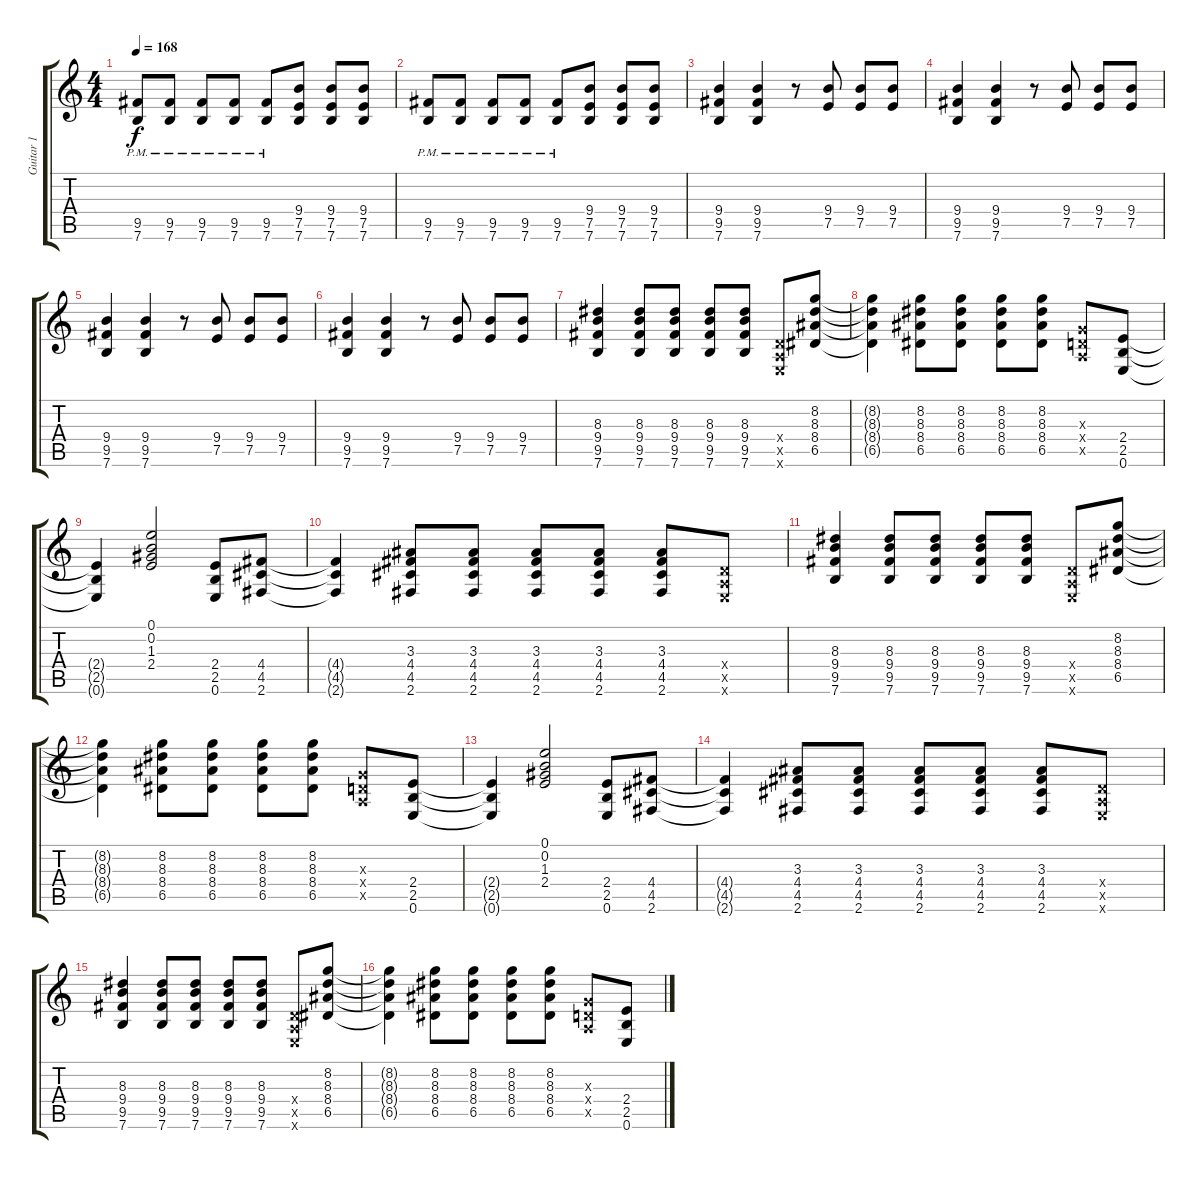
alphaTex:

\track ("Guitar 1" "Guitar 1") {instrument overdrivenguitar}
\staff {score tabs}
\tuning (E4 B3 G3 D3 A2 E2) {hide}
\ts (4 4)
\tempo 168
\clef g2
\ks c
(9.5{pm} 7.6{pm}).8{dy f} (9.5{pm} 7.6{pm}).8 (9.5{pm} 7.6{pm}).8 (9.5{pm} 7.6{pm}).8 (9.5{pm} 7.6{pm}).8 (9.4 7.5 7.6).8 (9.4 7.5 7.6).8 (9.4 7.5 7.6).8 |
(9.5{pm} 7.6{pm}).8 (9.5{pm} 7.6{pm}).8 (9.5{pm} 7.6{pm}).8 (9.5{pm} 7.6{pm}).8 (9.5{pm} 7.6{pm}).8 (9.4 7.5 7.6).8 (9.4 7.5 7.6).8 (9.4 7.5 7.6).8 |
(9.4 9.5 7.6).4 (9.4 9.5 7.6).4 r.8 (9.4 7.5).8 (9.4 7.5).8 (9.4 7.5).8 |
(9.4 9.5 7.6).4 (9.4 9.5 7.6).4 r.8 (9.4 7.5).8 (9.4 7.5).8 (9.4 7.5).8 |
(9.4 9.5 7.6).4 (9.4 9.5 7.6).4 r.8 (9.4 7.5).8 (9.4 7.5).8 (9.4 7.5).8 |
(9.4 9.5 7.6).4 (9.4 9.5 7.6).4 r.8 (9.4 7.5).8 (9.4 7.5).8 (9.4 7.5).8 |
(8.3 9.4 9.5 7.6).4 (8.3 9.4 9.5 7.6).8 (8.3 9.4 9.5 7.6).8 (8.3 9.4 9.5 7.6).8 (8.3 9.4 9.5 7.6).8 (0.4{x} 0.5{x} 0.6{x}).8 (8.2 8.3 8.4 6.5).8 |
(8.2{t} 8.3{t} 8.4{t} 6.5{t}).4 (8.2 8.3 8.4 6.5).8 (8.2 8.3 8.4 6.5).8 (8.2 8.3 8.4 6.5).8 (8.2 8.3 8.4 6.5).8 (0.3{x} 0.4{x} 0.5{x}).8 (2.4 2.5 0.6).8 |
(2.4{t} 2.5{t} 0.6{t}).4 (0.1 0.2 1.3 2.4).2 (2.4 2.5 0.6).8 (4.4 4.5 2.6).8 |
(4.4{t} 4.5{t} 2.6{t}).4 (3.3 4.4 4.5 2.6).8 (3.3 4.4 4.5 2.6).8 (3.3 4.4 4.5 2.6).8 (3.3 4.4 4.5 2.6).8 (3.3 4.4 4.5 2.6).8 (0.4{x} 0.5{x} 0.6{x}).8 |
(8.3 9.4 9.5 7.6).4 (8.3 9.4 9.5 7.6).8 (8.3 9.4 9.5 7.6).8 (8.3 9.4 9.5 7.6).8 (8.3 9.4 9.5 7.6).8 (0.4{x} 0.5{x} 0.6{x}).8 (8.2 8.3 8.4 6.5).8 |
(8.2{t} 8.3{t} 8.4{t} 6.5{t}).4 (8.2 8.3 8.4 6.5).8 (8.2 8.3 8.4 6.5).8 (8.2 8.3 8.4 6.5).8 (8.2 8.3 8.4 6.5).8 (0.3{x} 0.4{x} 0.5{x}).8 (2.4 2.5 0.6).8 |
(2.4{t} 2.5{t} 0.6{t}).4 (0.1 0.2 1.3 2.4).2 (2.4 2.5 0.6).8 (4.4 4.5 2.6).8 |
(4.4{t} 4.5{t} 2.6{t}).4 (3.3 4.4 4.5 2.6).8 (3.3 4.4 4.5 2.6).8 (3.3 4.4 4.5 2.6).8 (3.3 4.4 4.5 2.6).8 (3.3 4.4 4.5 2.6).8 (0.4{x} 0.5{x} 0.6{x}).8 |
(8.3 9.4 9.5 7.6).4 (8.3 9.4 9.5 7.6).8 (8.3 9.4 9.5 7.6).8 (8.3 9.4 9.5 7.6).8 (8.3 9.4 9.5 7.6).8 (0.4{x} 0.5{x} 0.6{x}).8 (8.2 8.3 8.4 6.5).8 |
(8.2{t} 8.3{t} 8.4{t} 6.5{t}).4 (8.2 8.3 8.4 6.5).8 (8.2 8.3 8.4 6.5).8 (8.2 8.3 8.4 6.5).8 (8.2 8.3 8.4 6.5).8 (0.3{x} 0.4{x} 0.5{x}).8 (2.4 2.5 0.6).8
